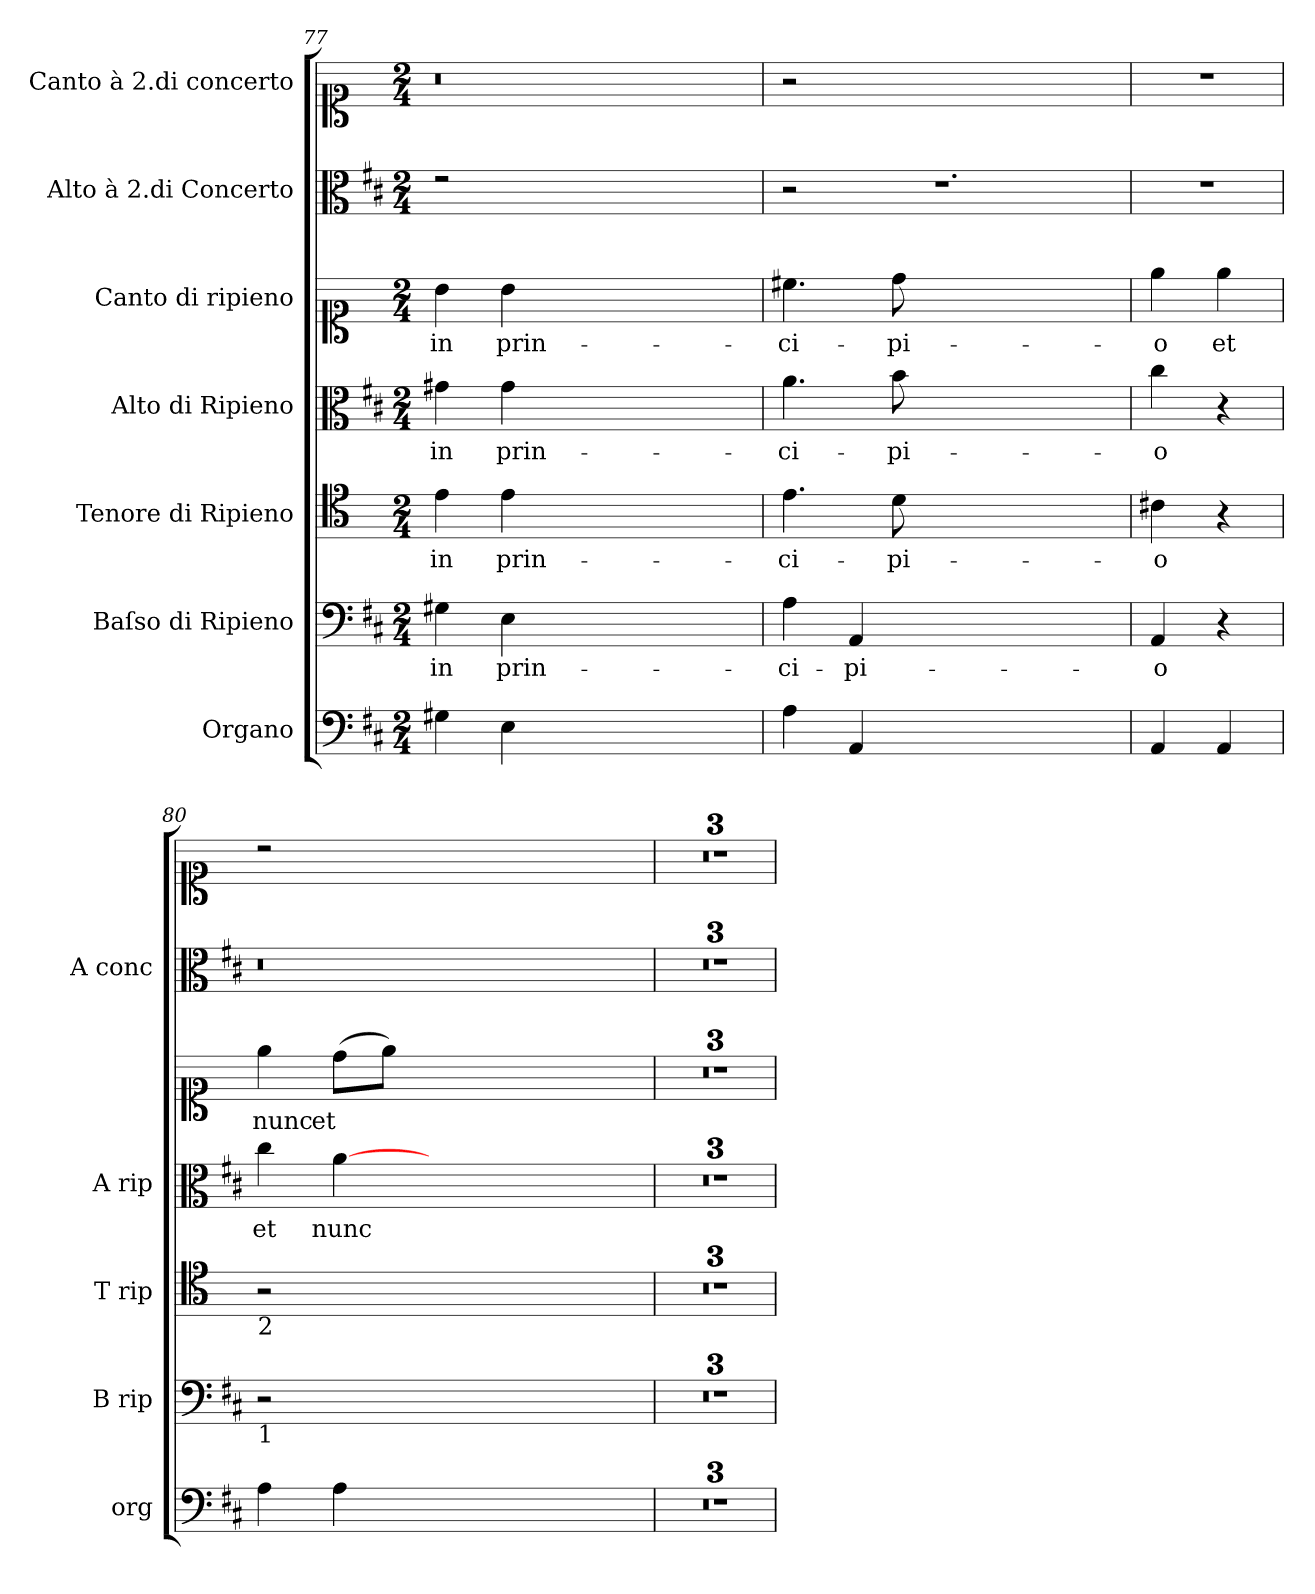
**kern	**kern	**text	**kern	**text	**kern	**text	**kern	**text	**kern	**kern
*part7	*part6	*part6	*part5	*part5	*part4	*part4	*part3	*part3	*part2	*part1
*staff7	*staff6	*staff6	*staff5	*staff5	*staff4	*staff4	*staff3	*staff3	*staff2	*staff1
*I"Organo	*I"Baſso di Ripieno	*	*I"Tenore di Ripieno	*	*I"Alto di Ripieno	*	*I"Canto di ripieno	*	*I"Alto à 2.di Concerto	*I"Canto à 2.di concerto
*I'org	*I'B rip	*	*I'T rip	*	*I'A rip	*	*	*	*I'A conc	*
*clefF4	*clefF4	*	*clefC4	*	*clefC3	*	*clefC1	*	*clefC3	*clefC1
*k[f#c#]	*k[f#c#]	*	*k[]	*	*k[f#c#]	*	*k[]	*	*k[f#c#]	*k[]
*M2/4	*M2/4	*	*M2/4	*	*M2/4	*	*M2/4	*	*M2/4	*M2/4
=77	=77	=77	=77	=77	=77	=77	=77	=77	=77	=77
4G#X\	4G#X\	in	4e\	in	4g#X\	in	4b\	in	2re	0r
4E\	4E\	prin-	4e\	prin-	4g#\	prin-	4b\	prin-	.	.
1.ryy	1.ryy	.	1.ryy	.	1.ryy	.	1.ryy	.	1.ryy	.
=78	=78	=78	=78	=78	=78	=78	=78	=78	=78	=78
4A\	4A\	-ci-	4.e\	-ci-	4.a\	-ci-	4.cc#\	-ci-	2r	2r
4AA/	4AA/	-pi-	.	.	.	.	.	.	.	.
.	.	.	8d\	-pi-	8b\	-pi-	8dd\	-pi-	.	.
1.ryy	1.ryy	.	1.ryy	.	1.ryy	.	1.ryy	.	1.re	1.ryy
=79	=79	=79	=79	=79	=79	=79	=79	=79	=79	=79
4AA/	4AA/	-o	4c#\	-o	4cc#\	-o	4ee\	-o	2r	2r
4AA/	4r	.	4r	.	4r	.	4ee\	et	.	.
=80	=80	=80	=80	=80	=80	=80	=80	=80	=80	=80
!	!	!	!LO:TX:b:t=2	!	!	!	!	!	!	!
!	!LO:TX:b:t=1	!	!	!	!	!	!	!	!	!
4A\	2r	.	2r	.	4cc#\	et	4ee\	nunc	0r	2rb
4A\	.	.	.	.	[4a\	nunc	(8dd\L	et	.	.
.	.	.	.	.	.	.	8ee\J)	.	.	.
1.ryy	1.ryy	.	1.ryy	.	1.ryy	.	1.ryy	.	.	1.ryy
=81	=81	=81	=81	=81	=81	=81	=81	=81	=81	=81
2ryy	2ryy	.	2r	.	2ryy	.	2ryy	.	2ryy	2rb
=82	=82	=82	=82	=82	=82	=82	=82	=82	=82	=82
2ryy	2ryy	.	2ryy	.	2ryy	.	2ryy	.	2ryy	2rb
=83	=83	=83	=83	=83	=83	=83	=83	=83	=83	=83
2ryy	2ryy	.	2ryy	.	2ryy	.	2ryy	.	2ryy	2rb
=	=	=	=	=	=	=	=	=	=	=
*-	*-	*-	*-	*-	*-	*-	*-	*-	*-	*-
